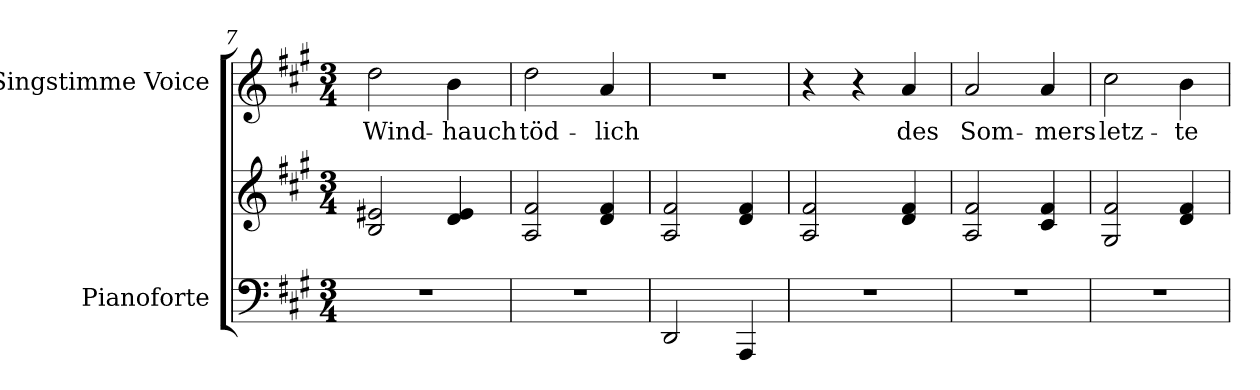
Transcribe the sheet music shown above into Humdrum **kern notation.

**kern	**kern	**kern	**text
*part2	*part2	*part1	*part1
*staff3	*staff2	*staff1	*staff1
*I"Pianoforte	*	*I"Singstimme Voice	*
*I'Pno	*	*	*
*clefF4	*clefG2	*clefG2	*
*k[f#c#g#]	*k[f#c#g#]	*k[f#c#g#]	*
*M3/4	*M3/4	*M3/4	*
=7	=7	=7	=7
2.r	2B/ 2e#X/	2dd\	Wind-
.	4d/ 4e#/	4b\	-hauch
=8	=8	=8	=8
2.r	2A/ 2f#/	2dd\	töd-
.	4d/ 4f#/	4a/	-lich
=9	=9	=9	=9
2DD/	2A/ 2f#/	2.r	.
4AAA/	4d/ 4f#/	.	.
=10	=10	=10	=10
2.r	2A/ 2f#/	4r	.
.	.	4r	.
.	4d/ 4f#/	4a/	des
=11	=11	=11	=11
2.r	2A/ 2f#/	2a/	Som-
.	4c#/ 4f#/	4a/	-mers
=12	=12	=12	=12
2.r	2G#/ 2f#/	2cc#\	letz-
.	4d/ 4f#/	4b\	-te
=	=	=	=
*-	*-	*-	*-
